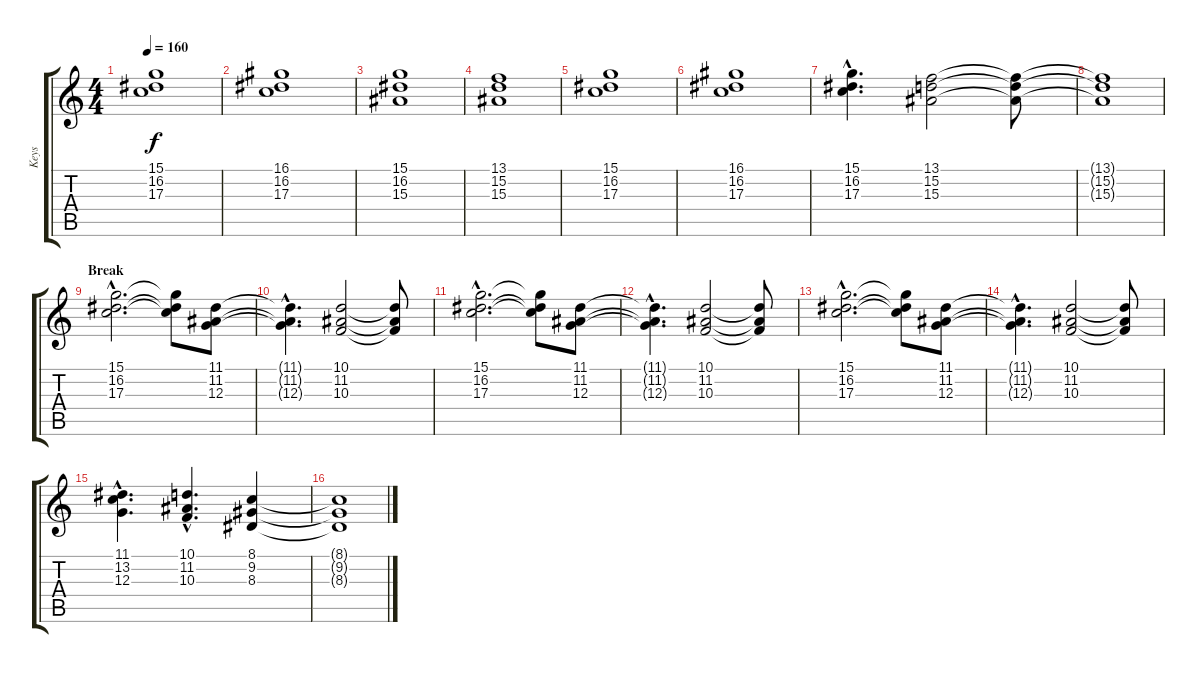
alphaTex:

\track ("Keys" "Keys") {instrument tremolostrings}
\staff {score tabs}
\tuning (E4 B3 G3 D3 A2 E2) {hide}
\ts (4 4)
\tempo 160
\clef g2
\ks c
(15.1 16.2 17.3).1{dy f} |
(16.1 16.2 17.3).1 |
(15.1 16.2 15.3).1 |
(13.1 15.2 15.3).1 |
(15.1 16.2 17.3).1 |
(16.1 16.2 17.3).1 |
(15.1{hac} 16.2{hac} 17.3{hac}).4{d} (13.1 15.2 15.3).2 (13.1{t} 15.2{t} 15.3{t}).8 |
(13.1{t} 15.2{t} 15.3{t}).1 |
\section ("" "Break")
(15.1{hac} 16.2{hac} 17.3{hac}).2{d} (15.1{t} 16.2{t} 17.3{t}).8 (11.1 11.2 12.3).8 |
(11.1{hac t} 11.2{hac t} 12.3{hac t}).4{d} (10.1 11.2 10.3).2 (10.1{t} 11.2{t} 10.3{t}).8 |
(15.1{hac} 16.2{hac} 17.3{hac}).2{d} (15.1{t} 16.2{t} 17.3{t}).8 (11.1 11.2 12.3).8 |
(11.1{hac t} 11.2{hac t} 12.3{hac t}).4{d} (10.1 11.2 10.3).2 (10.1{t} 11.2{t} 10.3{t}).8 |
(15.1{hac} 16.2{hac} 17.3{hac}).2{d} (15.1{t} 16.2{t} 17.3{t}).8 (11.1 11.2 12.3).8 |
(11.1{hac t} 11.2{hac t} 12.3{hac t}).4{d} (10.1 11.2 10.3).2 (10.1{t} 11.2{t} 10.3{t}).8 |
(11.1{hac} 13.2{hac} 12.3{hac}).4{d} (10.1{hac} 11.2{hac} 10.3{hac}).4{d} (8.1 9.2 8.3).4 |
(8.1{t} 9.2{t} 8.3{t}).1
